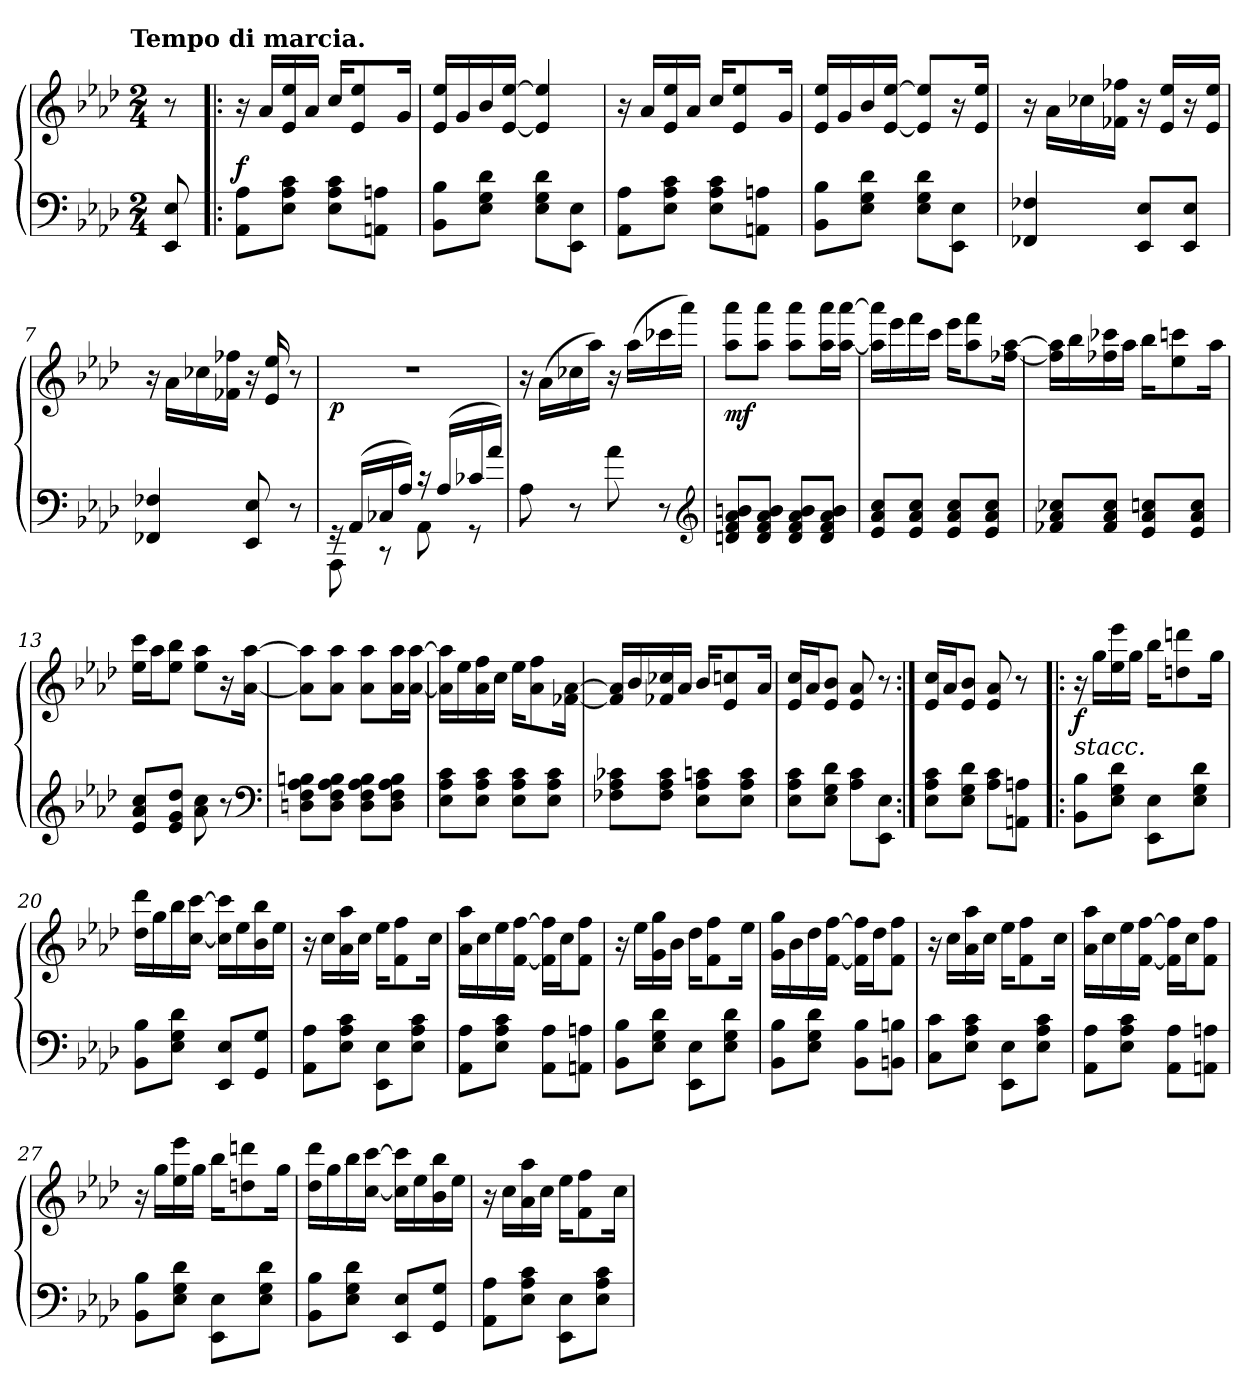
**kern	**kern	**dynam
*part1	*part1	*part1
*staff2	*staff1	*staff1/2
*clefF4	*clefG2	*
*k[b-e-a-d-]	*k[b-e-a-d-]	*
*A-:	*A-:	*
!!LO:TX:omd:t=Tempo di marcia.
*M2/4	*M2/4	*
*MM52	*MM52	*
=1	=1	=1
8EE-/ 8E-/	8r	.
=2!|:	=2!|:	=2!|:
!	!	!LO:DY:a=2
8AA-\ 8A-\L	16r	f
.	16a-/LL	.
8E-\ 8A-\ 8c\J	16e-/ 16ee-/	.
.	16a-/JJ	.
8E-\ 8A-\ 8c\L	16cc/KL	.
.	8e-/ 8ee-/	.
8AAn\ 8An\J	.	.
.	16g/Jk	.
=3	=3	=3
8BB-\ 8B-\L	16e-/ 16ee-/LL	.
.	16g/	.
8E-\ 8G\ 8d-\J	16b-/	.
.	[16e-/ [16ee-/JJ	.
8E-\ 8G\ 8d-\L	4e-]/ 4ee-]/	.
8EE-\ 8E-\J	.	.
=4	=4	=4
8AA-\ 8A-\L	16r	.
.	16a-/LL	.
8E-\ 8A-\ 8c\J	16e-/ 16ee-/	.
.	16a-/JJ	.
8E-\ 8A-\ 8c\L	16cc/KL	.
.	8e-/ 8ee-/	.
8AAn\ 8An\J	.	.
.	16g/Jk	.
=5	=5	=5
8BB-\ 8B-\L	16e-/ 16ee-/LL	.
.	16g/	.
8E-\ 8G\ 8d-\J	16b-/	.
.	[16e-/ [16ee-/JJ	.
8E-\ 8G\ 8d-\L	8e-]/ 8ee-]/L	.
8EE-\ 8E-\J	16r	.
.	16e-/ 16ee-/Jk	.
!!LO:LB:g=z
=6	=6	=6
4FF-X/ 4F-X/	16r	.
.	16a-\LL	.
.	16cc-X\	.
.	16f-X\ 16ff-X\JJ	.
8EE-/ 8E-/L	16r	.
.	16e-/ 16ee-/LL	.
8EE-/ 8E-/J	16r	.
.	16e-/ 16ee-/JJ	.
=7	=7	=7
4FF-X/ 4F-X/	16r	.
.	16a-\LL	.
.	16cc-X\	.
.	16f-X\ 16ff-X\JJ	.
8EE-/ 8E-/	16r	.
.	16e-/ 16ee-/	.
8r	8r	.
=8	=8	=8
*^	*	*
!	!	!	!LO:DY:b
16rGG	8AAA-\	2r	p
(<16AA-/LL	.	.	.
16C-X/	8r	.	.
16A-/JJ)	.	.	.
16r	8AA-\	.	.
(<16A-/LL	.	.	.
16c-X/	8r	.	.
16a-/JJ)	.	.	.
*v	*v	*	*
=9	=9	=9
8A-\	16r	.
.	(>16a-\LL	.
8r	16cc-X\	.
.	16aa-\JJ)	.
8a-\	16r	.
.	(>16aa-\LL	.
8r	16ccc-X\	.
.	16aaa-\JJ)	.
*clefG2	*	*
!!LO:LB:g=z
=10	=10	=10
!	!	!LO:DY:b
8dn/ 8f/ 8a-/ 8bn/L	8aa-\ 8aaa-\L	mf
8d/ 8f/ 8a-/ 8b/J	8aa-\ 8aaa-\J	.
8d/ 8f/ 8a-/ 8b/L	8aa-\ 8aaa-\L	.
8d/ 8f/ 8a-/ 8b/J	16aa-\ 16aaa-\L	.
.	[16aa-\ [16aaa-\JJ	.
=11	=11	=11
8e-/ 8a-/ 8cc/L	16aa-]\ 16aaa-]\LL	.
.	16eee-\	.
8e-/ 8a-/ 8cc/J	16fff\	.
.	16ccc\JJ	.
8e-/ 8a-/ 8cc/L	16eee-\KL	.
.	8aa-\ 8fff\	.
8e-/ 8a-/ 8cc/J	.	.
.	[16ff-X\ [16aa-\Jk	.
=12	=12	=12
8f-X/ 8a-/ 8cc-X/L	16ff-]\ 16aa-]\LL	.
.	16bb-\	.
8f-/ 8a-/ 8cc-/J	16ff-X\ 16ccc-X\	.
.	16aa-\JJ	.
8e-/ 8a-/ 8ccn/L	16bb-\KL	.
.	8ee-\ 8cccn\	.
8e-/ 8a-/ 8cc/J	.	.
.	16aa-\Jk	.
=13	=13	=13
8e-/ 8a-/ 8cc/L	16ee-\ 16ccc\LL	.
.	16aa-\J	.
8e-/ 8g/ 8dd-/J	8ee-\ 8bb-\J	.
8a-\ 8cc\	8ee-\ 8aa-\L	.
8r	16r	.
.	[16a-\ [16aa-\Jk	.
*clefF4	*	*
!!LO:LB:g=z
=14	=14	=14
8Dn\ 8F\ 8A-\ 8Bn\L	8a-]\ 8aa-]\L	.
8D\ 8F\ 8A-\ 8B\J	8a-\ 8aa-\J	.
8D\ 8F\ 8A-\ 8B\L	8a-\ 8aa-\L	.
8D\ 8F\ 8A-\ 8B\J	16a-\ 16aa-\L	.
.	[16a-\ [16aa-\JJ	.
=15	=15	=15
8E-\ 8A-\ 8c\L	16a-]\ 16aa-]\LL	.
.	16ee-\	.
8E-\ 8A-\ 8c\J	16a-\ 16ff\	.
.	16cc\JJ	.
8E-\ 8A-\ 8c\L	16ee-\KL	.
.	8a-\ 8ff\	.
8E-\ 8A-\ 8c\J	.	.
.	[16f-X\ [16a-\Jk	.
=16	=16	=16
8F-X\ 8A-\ 8c-X\L	16f-]/ 16a-]/LL	.
.	16b-/	.
8F-\ 8A-\ 8c-\J	16f-X/ 16cc-X/	.
.	16a-/JJ	.
8E-\ 8A-\ 8cn\L	16b-/KL	.
.	8e-/ 8ccn/	.
8E-\ 8A-\ 8c\J	.	.
.	16a-/Jk	.
=17	=17	=17
8E-\ 8A-\ 8c\L	16e-/ 16cc/LL	.
.	16a-/J	.
8E-\ 8G\ 8d-\J	8e-/ 8b-/J	.
8A-\ 8c\L	8e-/ 8a-/	.
8EE-\ 8E-\J	8r	.
=18:|!	=18:|!	=18:|!
8E-\ 8A-\ 8c\L	16e-/ 16cc/LL	.
.	16a-/J	.
8E-\ 8G\ 8d-\J	8e-/ 8b-/J	.
8A-\ 8c\L	8e-/ 8a-/	.
8AAn\ 8An\J	8r	.
=19!|:	=19!|:	=19!|:
!LO:TX:a:i:t=stacc.	!	!
!	!	!LO:DY:b
8BB-\ 8B-\L	16r	f
.	16gg\LL	.
8E-\ 8G\ 8d-\J	16ee-\ 16eee-\	.
.	16gg\JJ	.
8EE-\ 8E-\L	16bb-\KL	.
.	8ddn\ 8dddn\	.
8E-\ 8G\ 8d-\J	.	.
.	16gg\Jk	.
=20	=20	=20
8BB-\ 8B-\L	16dd-\ 16ddd-\LL	.
.	16gg\	.
8E-\ 8G\ 8d-\J	16bb-\	.
.	[16cc\ [16ccc\JJ	.
8EE-/ 8E-/L	16cc]\ 16ccc]\LL	.
.	16ee-\	.
8GG/ 8G/J	16b-\ 16bb-\	.
.	16ee-\JJ	.
=21	=21	=21
8AA-\ 8A-\L	16r	.
.	16cc\LL	.
8E-\ 8A-\ 8c\J	16a-\ 16aa-\	.
.	16cc\JJ	.
8EE-\ 8E-\L	16ee-\KL	.
.	8f\ 8ff\	.
8E-\ 8A-\ 8c\J	.	.
.	16cc\Jk	.
!!LO:PB:g=z
=22	=22	=22
8AA-\ 8A-\L	16a-\ 16aa-\LL	.
.	16cc\	.
8E-\ 8A-\ 8c\J	16ee-\	.
.	[16f\ [16ff\JJ	.
8AA-\ 8A-\L	16f]\ 16ff]\LL	.
.	16cc\J	.
8AAn\ 8An\J	8f\ 8ff\J	.
=23	=23	=23
8BB-\ 8B-\L	16r	.
.	16ee-\LL	.
8E-\ 8G\ 8d-\J	16g\ 16gg\	.
.	16b-\JJ	.
8EE-\ 8E-\L	16dd-\KL	.
.	8f\ 8ff\	.
8E-\ 8G\ 8d-\J	.	.
.	16ee-\Jk	.
=24	=24	=24
8BB-\ 8B-\L	16g\ 16gg\LL	.
.	16b-\	.
8E-\ 8G\ 8d-\J	16dd-\	.
.	[16f\ [16ff\JJ	.
8BB-\ 8B-\L	16f]\ 16ff]\LL	.
.	16dd-\J	.
8BBn\ 8Bn\J	8f\ 8ff\J	.
=25	=25	=25
8C\ 8c\L	16r	.
.	16cc\LL	.
8E-\ 8A-\ 8c\J	16a-\ 16aa-\	.
.	16cc\JJ	.
8EE-\ 8E-\L	16ee-\KL	.
.	8f\ 8ff\	.
8E-\ 8A-\ 8c\J	.	.
.	16cc\Jk	.
!!LO:LB:g=z
=26	=26	=26
8AA-\ 8A-\L	16a-\ 16aa-\LL	.
.	16cc\	.
8E-\ 8A-\ 8c\J	16ee-\	.
.	[16f\ [16ff\JJ	.
8AA-\ 8A-\L	16f]\ 16ff]\LL	.
.	16cc\J	.
8AAn\ 8An\J	8f\ 8ff\J	.
=27	=27	=27
8BB-\ 8B-\L	16r	.
.	16gg\LL	.
8E-\ 8G\ 8d-\J	16ee-\ 16eee-\	.
.	16gg\JJ	.
8EE-\ 8E-\L	16bb-\KL	.
.	8ddn\ 8dddn\	.
8E-\ 8G\ 8d-\J	.	.
.	16gg\Jk	.
=28	=28	=28
8BB-\ 8B-\L	16dd-\ 16ddd-\LL	.
.	16gg\	.
8E-\ 8G\ 8d-\J	16bb-\	.
.	[16cc\ [16ccc\JJ	.
8EE-/ 8E-/L	16cc]\ 16ccc]\LL	.
.	16ee-\	.
8GG/ 8G/J	16b-\ 16bb-\	.
.	16ee-\JJ	.
=29	=29	=29
8AA-\ 8A-\L	16r	.
.	16cc\LL	.
8E-\ 8A-\ 8c\J	16a-\ 16aa-\	.
.	16cc\JJ	.
8EE-\ 8E-\L	16ee-\KL	.
.	8f\ 8ff\	.
8E-\ 8A-\ 8c\J	.	.
.	16cc\Jk	.
=	=	=
*-	*-	*-
